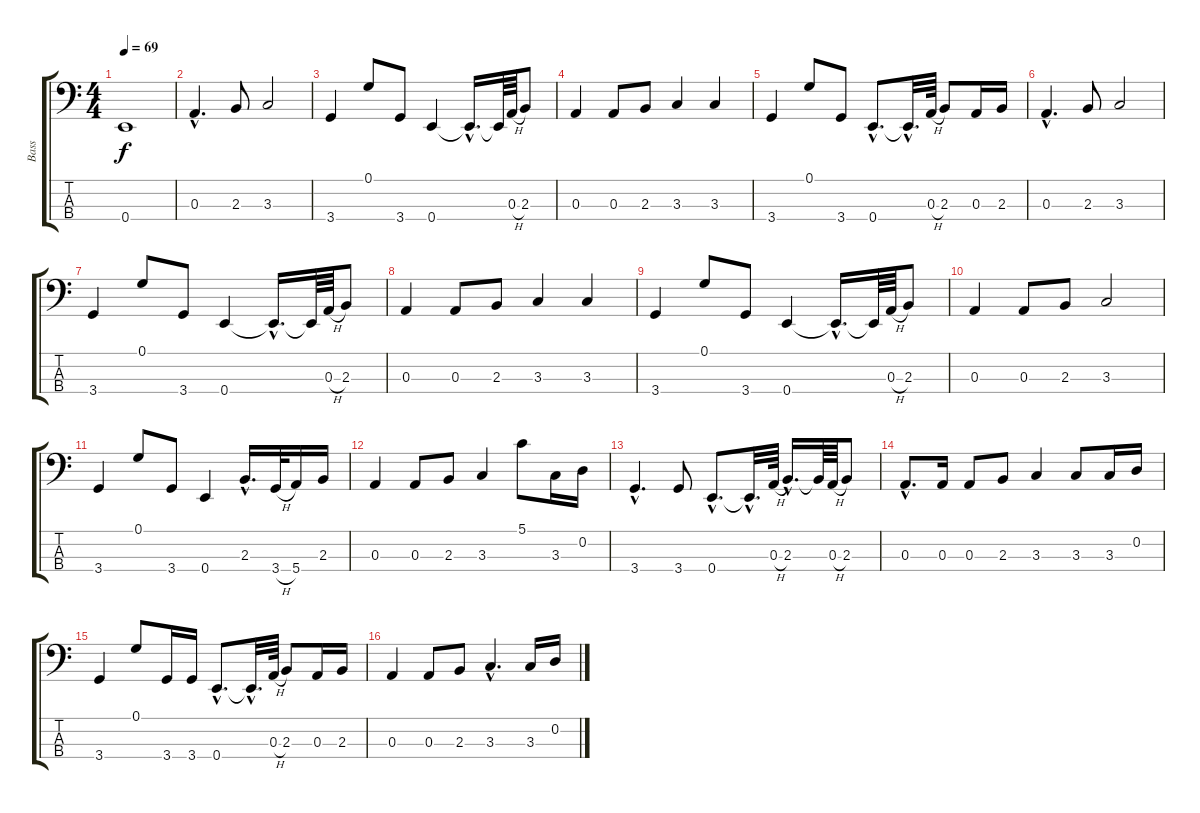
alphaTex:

\track ("Bass" "Bass") {instrument electricbasspick}
\staff {score tabs}
\tuning (G2 D2 A1 E1) {hide}
\ts (4 4)
\tempo 69
\clef f4
\ks c
0.4.1{dy f} |
0.3{hac}.4{d} 2.3.8 3.3.2 |
3.4.4 0.1.8 3.4.8 0.4.4 0.4{hac t}.16{d} 0.4{t}.64 0.3{h}.64 2.3.8 |
0.3.4 0.3.8 2.3.8 3.3.4 3.3.4 |
3.4.4 0.1.8 3.4.8 0.4{hac}.8{d} 0.4{hac t}.32{d} 0.3{h}.64 2.3.8 0.3.16 2.3.16 |
0.3{hac}.4{d} 2.3.8 3.3.2 |
3.4.4 0.1.8 3.4.8 0.4.4 0.4{hac t}.16{d} 0.4{t}.64 0.3{h}.64 2.3.8 |
0.3.4 0.3.8 2.3.8 3.3.4 3.3.4 |
3.4.4 0.1.8 3.4.8 0.4.4 0.4{hac t}.16{d} 0.4{t}.64 0.3{h}.64 2.3.8 |
0.3.4 0.3.8 2.3.8 3.3.2 |
3.4.4 0.1.8 3.4.8 0.4.4 2.3{hac}.16{d} 3.4{h}.32 5.4.16 2.3.16 |
0.3.4 0.3.8 2.3.8 3.3.4 5.1.8 3.3.16 0.2.16 |
3.4{hac}.4{d} 3.4.8 0.4{hac}.8{d} 0.4{hac t}.32{d} 0.3{h}.64 2.3{hac}.16{d} 2.3{t}.64 0.3{h}.64 2.3.8 |
0.3{hac}.8{d} 0.3.16 0.3.8 2.3.8 3.3.4 3.3.8 3.3.16 0.2.16 |
3.4.4 0.1.8 3.4.16 3.4.16 0.4{hac}.8{d} 0.4{hac t}.32{d} 0.3{h}.64 2.3.8 0.3.16 2.3.16 |
0.3.4 0.3.8 2.3.8 3.3{hac}.4{d} 3.3.16 0.2.16
